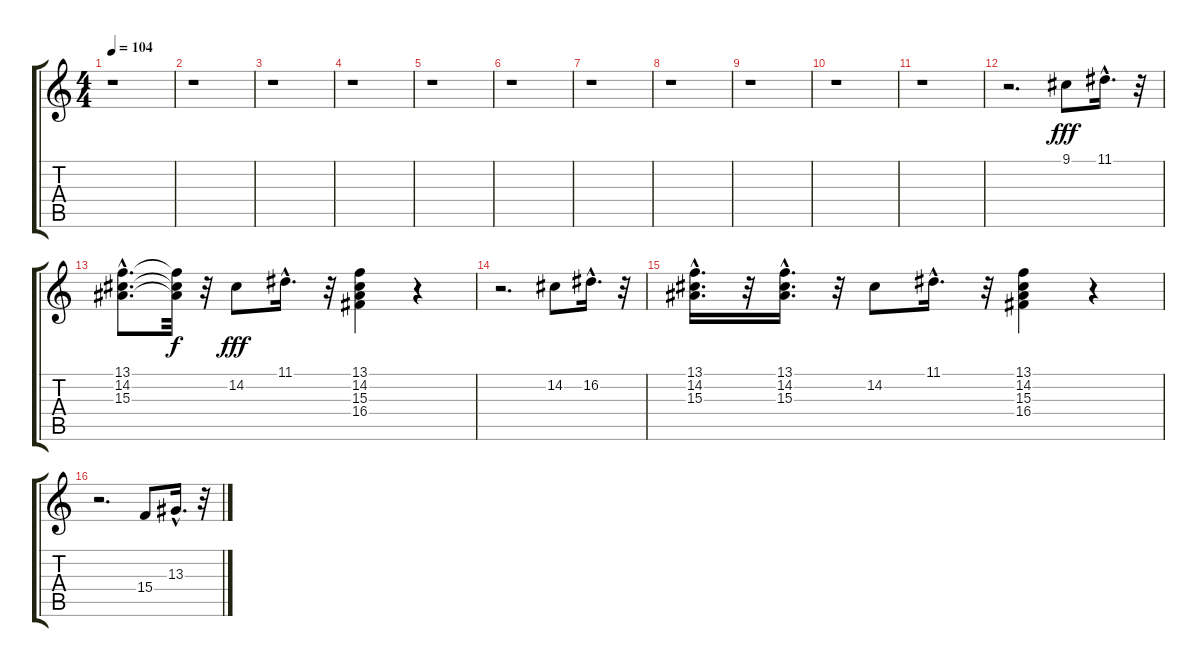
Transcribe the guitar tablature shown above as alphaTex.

\track "" {instrument choiraahs}
\staff {score tabs}
\tuning (E4 B3 G3 D3 A2 E2) {hide}
\ts (4 4)
\tempo 104
\clef g2
\ks c
r.1{dy fff instrument choiraahs} |
r.1 |
r.1 |
r.1 |
r.1 |
r.1 |
r.1 |
r.1 |
r.1 |
r.1 |
r.1 |
r.2{d} 9.1.8 11.1{hac}.16{d} r.32 |
(13.1{hac} 14.2{hac} 15.3{hac}).8{d} (13.1{t} 14.2{t} 15.3{t}).32{dy f} r.32 14.2.8{dy fff} 11.1{hac}.16{d} r.32 (13.1 14.2 15.3 16.4).4 r.4 |
r.2{d} 14.2.8 16.2{hac}.16{d} r.32 |
(13.1{hac} 14.2{hac} 15.3{hac}).16{d} r.32 (13.1{hac} 14.2{hac} 15.3{hac}).16{d} r.32 14.2.8 11.1{hac}.16{d} r.32 (13.1 14.2 15.3 16.4).4 r.4 |
r.2{d} 15.4.8 13.3{hac}.16{d} r.32
